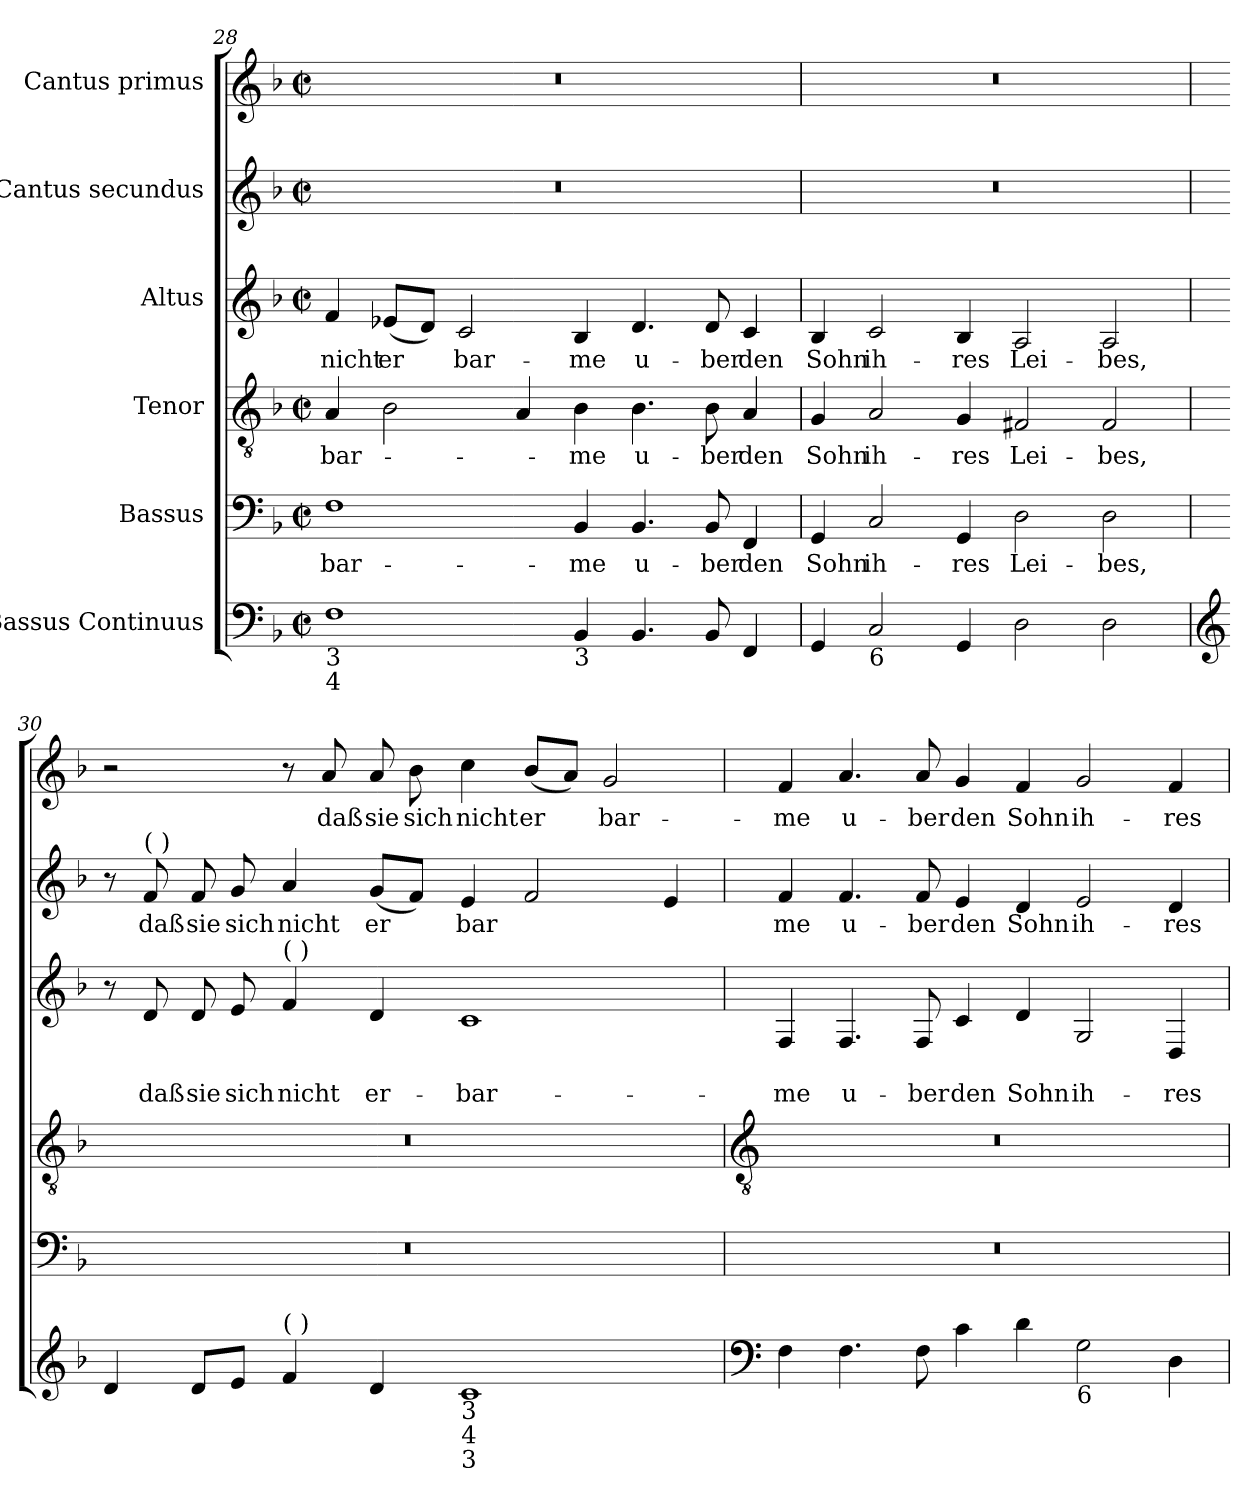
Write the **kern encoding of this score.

**kern	**kern	**text	**kern	**text	**kern	**text	**text	**kern	**text	**kern	**text
*part6	*part5	*part5	*part4	*part4	*part3	*part3	*part3	*part2	*part2	*part1	*part1
*staff6	*staff5	*staff5	*staff4	*staff4	*staff3	*staff3	*staff3	*staff2	*staff2	*staff1	*staff1
*I"Bassus Continuus	*I"Bassus	*	*I"Tenor	*	*I"Altus	*	*	*I"Cantus secundus	*	*I"Cantus primus	*
!!LO:LB:g=z
*clefF4	*clefF4	*	*clefGv2	*	*clefG2	*	*	*clefG2	*	*clefG2	*
*k[b-]	*k[b-]	*	*k[b-]	*	*k[b-]	*	*	*k[b-]	*	*k[b-]	*
*F:	*F:	*	*F:	*	*F:	*	*	*F:	*	*F:	*
*M4/2	*M4/2	*	*M4/2	*	*M4/2	*	*	*M4/2	*	*M4/2	*
*met(c|)	*met(c|)	*	*met(c|)	*	*met(c|)	*	*	*met(c|)	*	*met(c|)	*
=28	=28	=28	=28	=28	=28	=28	=28	=28	=28	=28	=28
!LO:TX:b:t=3	!	!	!	!	!	!	!	!	!	!	!
!LO:TX:b:t=4	!	!	!	!	!	!	!	!	!	!	!
!	!	!LO:LY:b	!	!LO:LY:b	!	!LO:LY:b	!	!	!	!	!
1F	1F	-bar-	4A	-bar-	4f	nicht	.	0r	.	0r	.
!	!	!	!	!	!	!LO:LY:b	!	!	!	!	!
.	.	.	2B-	.	(<8e-XL	er	.	.	.	.	.
.	.	.	.	.	8dJ)	.	.	.	.	.	.
!	!	!	!	!	!	!LO:LY:b	!	!	!	!	!
.	.	.	.	.	2c	bar-	.	.	.	.	.
.	.	.	4A	.	.	.	.	.	.	.	.
!LO:TX:b:t=3	!	!	!	!	!	!	!	!	!	!	!
!	!	!LO:LY:b	!	!LO:LY:b	!	!LO:LY:b	!	!	!	!	!
4BB-	4BB-	-me	4B-	-me	4B-	-me	.	.	.	.	.
!	!	!LO:LY:b	!	!LO:LY:b	!	!LO:LY:b	!	!	!	!	!
4.BB-	4.BB-	u-	4.B-	u-	4.d	u-	.	.	.	.	.
!	!	!LO:LY:b	!	!LO:LY:b	!	!LO:LY:b	!	!	!	!	!
8BB-	8BB-	-ber	8B-	-ber	8d	-ber	.	.	.	.	.
!	!	!LO:LY:b	!	!LO:LY:b	!	!LO:LY:b	!	!	!	!	!
4FF	4FF	den	4A	den	4c	den	.	.	.	.	.
=29	=29	=29	=29	=29	=29	=29	=29	=29	=29	=29	=29
!	!	!LO:LY:b	!	!LO:LY:b	!	!LO:LY:b	!	!	!	!	!
4GG	4GG	Sohn	4G	Sohn	4B-	Sohn	.	0r	.	0r	.
!LO:TX:b:t=6	!	!	!	!	!	!	!	!	!	!	!
!	!	!LO:LY:b	!	!LO:LY:b	!	!LO:LY:b	!	!	!	!	!
2C	2C	ih-	2A	ih-	2c	ih-	.	.	.	.	.
!	!	!LO:LY:b	!	!LO:LY:b	!	!LO:LY:b	!	!	!	!	!
4GG	4GG	-res	4G	-res	4B-	-res	.	.	.	.	.
!	!	!LO:LY:b	!	!LO:LY:b	!	!LO:LY:b	!	!	!	!	!
2D	2D	Lei-	2F#X	Lei-	2A	Lei-	.	.	.	.	.
!	!	!LO:LY:b	!	!LO:LY:b	!	!LO:LY:b	!	!	!	!	!
2D	2D	-bes,	2F#	-bes,	2A	-bes,	.	.	.	.	.
=30	=30	=30	=30	=30	=30	=30	=30	=30	=30	=30	=30
*clefG2	*	*	*	*	*	*	*	*	*	*	*
4d	0r	.	0r	.	8r	.	.	8r	.	2r	.
!	!	!	!	!	!	!	!	!LO:TX:a:t=(  )	!	!	!
!	!	!	!	!	!	!	!LO:LY:b	!	!LO:LY:b	!	!
.	.	.	.	.	8d	.	daß	8f	daß	.	.
!	!	!	!	!	!	!	!LO:LY:b	!	!LO:LY:b	!	!
8d/L	.	.	.	.	8d	.	sie	8f	sie	.	.
!	!	!	!	!	!	!	!LO:LY:b	!	!LO:LY:b	!	!
8e/J	.	.	.	.	8e	.	sich	8g	sich	.	.
!	!	!	!	!	!LO:TX:a:t=(  )	!	!	!	!	!	!
!LO:TX:a:t=(  )	!	!	!	!	!	!	!	!	!	!	!
!	!	!	!	!	!	!	!LO:LY:b	!	!LO:LY:b	!	!
4f	.	.	.	.	4f	.	nicht	4a	nicht	8r	.
!	!	!	!	!	!	!	!	!	!	!	!LO:LY:b
.	.	.	.	.	.	.	.	.	.	8a	daß
!	!	!	!	!	!	!	!LO:LY:b	!	!LO:LY:b	!	!LO:LY:b
4d	.	.	.	.	4d	.	er-	(<8gL	er	8a	sie
!	!	!	!	!	!	!	!	!	!	!	!LO:LY:b
.	.	.	.	.	.	.	.	8fJ)	.	8b-	sich
!LO:TX:b:t=3	!	!	!	!	!	!	!	!	!	!	!
!LO:TX:b:t=4	!	!	!	!	!	!	!	!	!	!	!
!LO:TX:b:t=3	!	!	!	!	!	!	!	!	!	!	!
!	!	!	!	!	!	!	!LO:LY:b	!	!LO:LY:b	!	!LO:LY:b
1c	.	.	.	.	1c	.	-bar-	4e	bar	4cc	nicht
!	!	!	!	!	!	!	!	!	!	!	!LO:LY:b
.	.	.	.	.	.	.	.	2f	.	(<8b-L	er
.	.	.	.	.	.	.	.	.	.	8aJ)	.
!	!	!	!	!	!	!	!	!	!	!	!LO:LY:b
.	.	.	.	.	.	.	.	.	.	2g	bar-
.	.	.	.	.	.	.	.	4e	.	.	.
!!LO:LB:g=z
=31	=31	=31	=31	=31	=31	=31	=31	=31	=31	=31	=31
*clefF4	*	*	*clefGv2	*	*	*	*	*	*	*	*
!	!	!	!	!	!	!	!LO:LY:b	!	!LO:LY:b	!	!LO:LY:b
4F	0r	.	0r	.	4F	.	-me	4f	me	4f	-me
!	!	!	!	!	!	!	!LO:LY:b	!	!LO:LY:b	!	!LO:LY:b
4.F	.	.	.	.	4.F	.	u-	4.f	u-	4.a	u-
!	!	!	!	!	!	!	!LO:LY:b	!	!LO:LY:b	!	!LO:LY:b
8F	.	.	.	.	8F	.	-ber	8f	-ber	8a	-ber
!	!	!	!	!	!	!	!LO:LY:b	!	!LO:LY:b	!	!LO:LY:b
4c	.	.	.	.	4c	.	den	4e	den	4g	den
!	!	!	!	!	!	!	!LO:LY:b	!	!LO:LY:b	!	!LO:LY:b
4d	.	.	.	.	4d	.	Sohn	4d	Sohn	4f	Sohn
!LO:TX:b:t=6	!	!	!	!	!	!	!	!	!	!	!
!	!	!	!	!	!	!	!LO:LY:b	!	!LO:LY:b	!	!LO:LY:b
2G	.	.	.	.	2G	.	ih-	2e	ih-	2g	ih-
!	!	!	!	!	!	!	!LO:LY:b	!	!LO:LY:b	!	!LO:LY:b
4D	.	.	.	.	4D	.	-res	4d	-res	4f	-res
=	=	=	=	=	=	=	=	=	=	=	=
*-	*-	*-	*-	*-	*-	*-	*-	*-	*-	*-	*-
